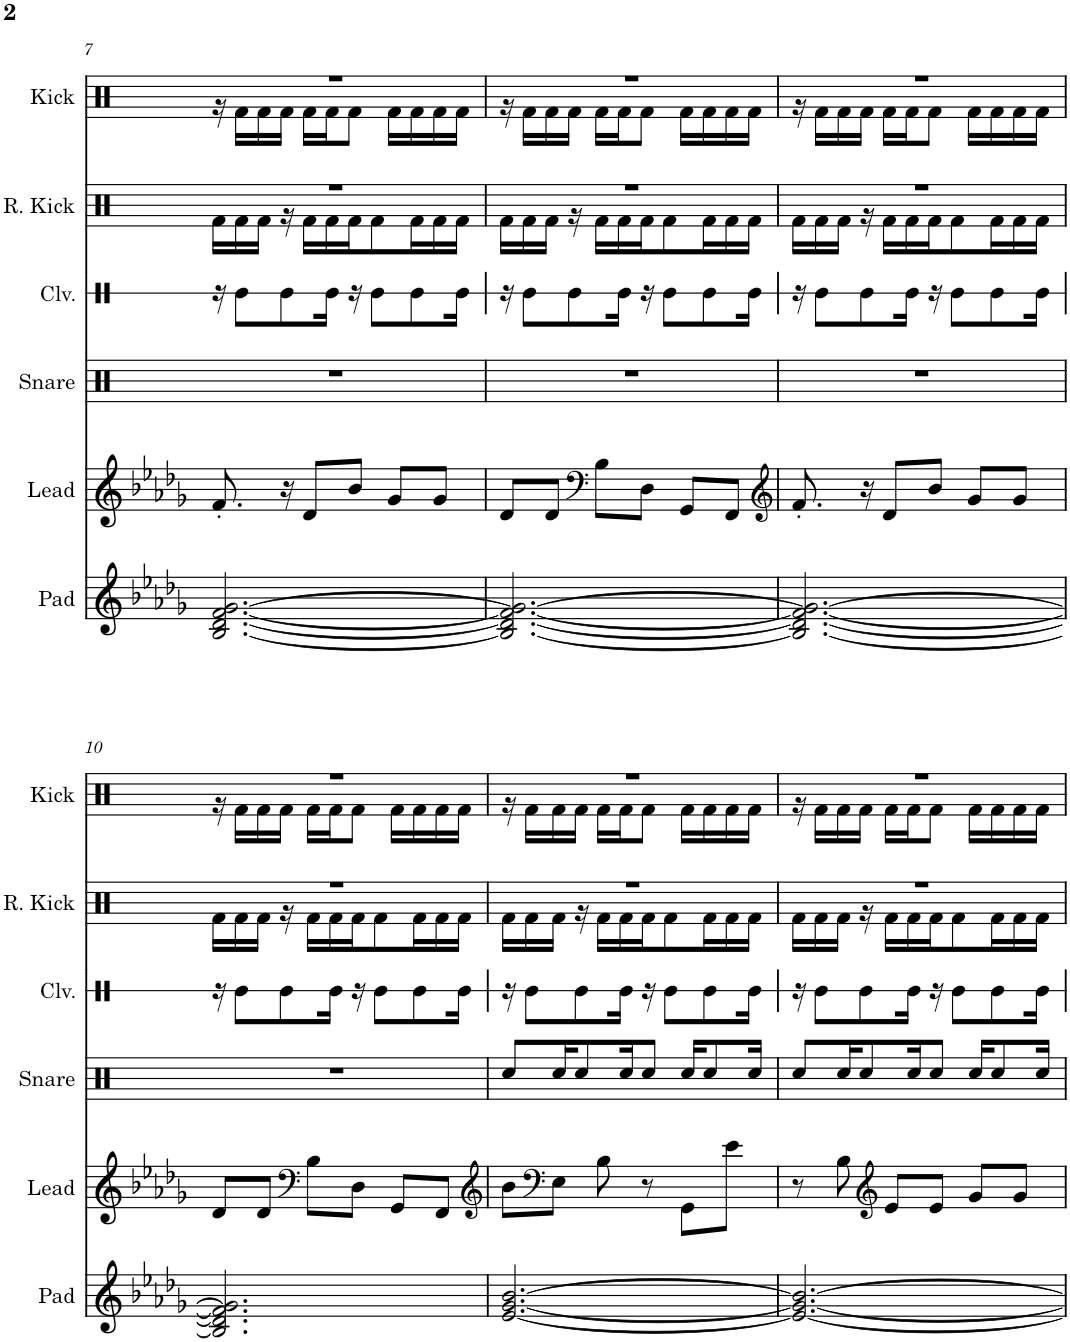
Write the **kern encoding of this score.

**kern	**kern	**kern	**kern	**kern	**kern
*part6	*part5	*part4	*part3	*part2	*part1
*staff6	*staff5	*staff4	*staff3	*staff2	*staff1
*I"Pad	*I"Lead	*I"Snare	*I"Claves	*I"Reverb Kick	*I"Kick
*I'Pad	*I'Lead	*I'Snare	*I'Clv.	*I'R. Kick	*I'Kick
!!LO:PB:g=z
*clefG2	*clefG2	*clefX	*clefX	*clefX	*clefX
*k[b-e-a-d-g-]	*k[b-e-a-d-g-]	*k[]	*k[]	*k[]	*k[]
*M3/4	*M3/4	*M3/4	*M3/4	*M3/4	*M3/4
=7	=7	=7	=7	=7	=7
*	*	*	*	*^	*^
[2.B-/ [2.d-/ [2.f/ [2.g-/	8.f'/	2.r	16r	2.r	16Rf\LL	2.r	16r
.	.	.	8Re\L	.	16Rf\	.	16Rf\LL
.	.	.	.	.	16Rf\JJ	.	16Rf\
.	16r	.	8Re\	.	16r	.	16Rf\JJ
.	8d-/L	.	.	.	16Rf\LL	.	16Rf\LL
.	.	.	16Re\Jk	.	16Rf\	.	16Rf\J
.	8b-/J	.	16r	.	16Rf\J	.	8Rf\J
.	.	.	8Re\L	.	8Rf\	.	.
.	8g-/L	.	.	.	.	.	16Rf\LL
.	.	.	8Re\	.	16Rf\L	.	16Rf\
.	8g-/J	.	.	.	16Rf\	.	16Rf\
.	.	.	16Re\Jk	.	16Rf\JJ	.	16Rf\JJ
=8	=8	=8	=8	=8	=8	=8	=8
2.B-/_ 2.d-/_ 2.f/_ 2.g-/_	8d-/L	2.r	16r	2.r	16Rf\LL	2.r	16r
.	.	.	8Re\L	.	16Rf\	.	16Rf\LL
.	8d-/J	.	.	.	16Rf\JJ	.	16Rf\
.	.	.	8Re\	.	16r	.	16Rf\JJ
*	*clefF4	*	*	*	*	*	*
.	8B-\L	.	.	.	16Rf\LL	.	16Rf\LL
.	.	.	16Re\Jk	.	16Rf\	.	16Rf\J
.	8D-\J	.	16r	.	16Rf\J	.	8Rf\J
.	.	.	8Re\L	.	8Rf\	.	.
.	8GG-/L	.	.	.	.	.	16Rf\LL
.	.	.	8Re\	.	16Rf\L	.	16Rf\
.	8FF/J	.	.	.	16Rf\	.	16Rf\
.	.	.	16Re\Jk	.	16Rf\JJ	.	16Rf\JJ
=9	=9	=9	=9	=9	=9	=9	=9
*	*clefG2	*	*	*	*	*	*
2.B-/_ 2.d-/_ 2.f/_ 2.g-/_	8.f'/	2.r	16r	2.r	16Rf\LL	2.r	16r
.	.	.	8Re\L	.	16Rf\	.	16Rf\LL
.	.	.	.	.	16Rf\JJ	.	16Rf\
.	16r	.	8Re\	.	16r	.	16Rf\JJ
.	8d-/L	.	.	.	16Rf\LL	.	16Rf\LL
.	.	.	16Re\Jk	.	16Rf\	.	16Rf\J
.	8b-/J	.	16r	.	16Rf\J	.	8Rf\J
.	.	.	8Re\L	.	8Rf\	.	.
.	8g-/L	.	.	.	.	.	16Rf\LL
.	.	.	8Re\	.	16Rf\L	.	16Rf\
.	8g-/J	.	.	.	16Rf\	.	16Rf\
.	.	.	16Re\Jk	.	16Rf\JJ	.	16Rf\JJ
!!LO:LB:g=z	!!
=10	=10	=10	=10	=10	=10	=10	=10
2.B-/] 2.d-/] 2.f/] 2.g-/]	8d-/L	2.r	16r	2.r	16Rf\LL	2.r	16r
.	.	.	8Re\L	.	16Rf\	.	16Rf\LL
.	8d-/J	.	.	.	16Rf\JJ	.	16Rf\
.	.	.	8Re\	.	16r	.	16Rf\JJ
*	*clefF4	*	*	*	*	*	*
.	8B-\L	.	.	.	16Rf\LL	.	16Rf\LL
.	.	.	16Re\Jk	.	16Rf\	.	16Rf\J
.	8D-\J	.	16r	.	16Rf\J	.	8Rf\J
.	.	.	8Re\L	.	8Rf\	.	.
.	8GG-/L	.	.	.	.	.	16Rf\LL
.	.	.	8Re\	.	16Rf\L	.	16Rf\
.	8FF/J	.	.	.	16Rf\	.	16Rf\
.	.	.	16Re\Jk	.	16Rf\JJ	.	16Rf\JJ
=11	=11	=11	=11	=11	=11	=11	=11
*	*clefG2	*	*	*	*	*	*
[2.e-/ [2.g-/ [2.b-/	8b-\L	8Rcc/L	16r	2.r	16Rf\LL	2.r	16r
.	.	.	8Re\L	.	16Rf\	.	16Rf\LL
*	*clefF4	*	*	*	*	*	*
.	8E-\J	16Rcc/K	.	.	16Rf\JJ	.	16Rf\
.	.	8Rcc/	8Re\	.	16r	.	16Rf\JJ
.	8B-\	.	.	.	16Rf\LL	.	16Rf\LL
.	.	16Rcc/K	16Re\Jk	.	16Rf\	.	16Rf\J
.	8r	8Rcc/J	16r	.	16Rf\J	.	8Rf\J
.	.	.	8Re\L	.	8Rf\	.	.
.	8GG-\L	16Rcc/KL	.	.	.	.	16Rf\LL
.	.	8Rcc/	8Re\	.	16Rf\L	.	16Rf\
.	8e-\J	.	.	.	16Rf\	.	16Rf\
.	.	16Rcc/Jk	16Re\Jk	.	16Rf\JJ	.	16Rf\JJ
=12	=12	=12	=12	=12	=12	=12	=12
2.e-/_ 2.g-/_ 2.b-/_	8r	8Rcc/L	16r	2.r	16Rf\LL	2.r	16r
.	.	.	8Re\L	.	16Rf\	.	16Rf\LL
.	8B-\	16Rcc/K	.	.	16Rf\JJ	.	16Rf\
.	.	8Rcc/	8Re\	.	16r	.	16Rf\JJ
*	*clefG2	*	*	*	*	*	*
.	8e-/L	.	.	.	16Rf\LL	.	16Rf\LL
.	.	16Rcc/K	16Re\Jk	.	16Rf\	.	16Rf\J
.	8e-/J	8Rcc/J	16r	.	16Rf\J	.	8Rf\J
.	.	.	8Re\L	.	8Rf\	.	.
.	8g-/L	16Rcc/KL	.	.	.	.	16Rf\LL
.	.	8Rcc/	8Re\	.	16Rf\L	.	16Rf\
.	8g-/J	.	.	.	16Rf\	.	16Rf\
.	.	16Rcc/Jk	16Re\Jk	.	16Rf\JJ	.	16Rf\JJ
*	*	*	*	*v	*v	*	*
*	*	*	*	*	*v	*v
=	=	=	=	=	=
*-	*-	*-	*-	*-	*-
